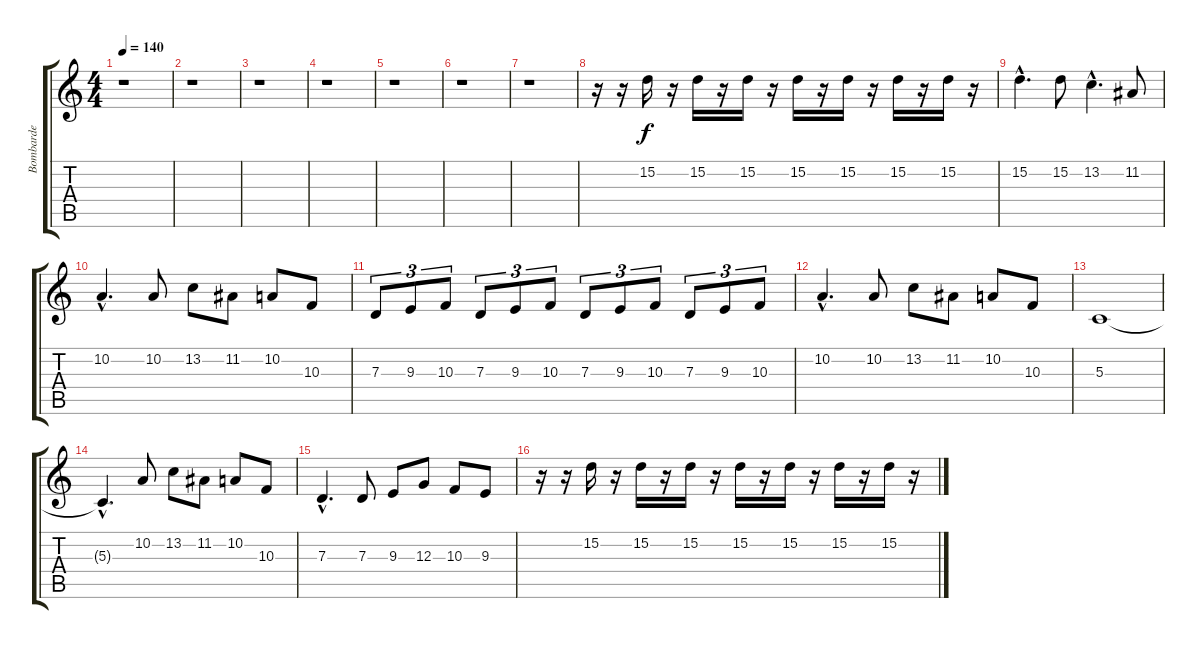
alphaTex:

\track ("Bombarde" "Bombarde") {instrument bassoon}
\staff {score tabs}
\tuning (E4 B3 G3 D3 A2 E2) {hide}
\ts (4 4)
\tempo 140
\clef g2
\ks c
r.1{dy f} |
r.1 |
r.1 |
r.1 |
r.1 |
r.1 |
r.1 |
r.16 r.16 15.2.16 r.16 15.2.16 r.16 15.2.16 r.16 15.2.16 r.16 15.2.16 r.16 15.2.16 r.16 15.2.16 r.16 |
15.2{hac}.4{d} 15.2.8 13.2{hac}.4{d} 11.2.8 |
10.2{hac}.4{d} 10.2.8 13.2.8 11.2.8 10.2.8 10.3.8 |
7.3.8{tu (3 2)} 9.3.8{tu (3 2)} 10.3.8{tu (3 2)} 7.3.8{tu (3 2)} 9.3.8{tu (3 2)} 10.3.8{tu (3 2)} 7.3.8{tu (3 2)} 9.3.8{tu (3 2)} 10.3.8{tu (3 2)} 7.3.8{tu (3 2)} 9.3.8{tu (3 2)} 10.3.8{tu (3 2)} |
10.2{hac}.4{d} 10.2.8 13.2.8 11.2.8 10.2.8 10.3.8 |
5.3.1 |
5.3{hac t}.4{d} 10.2.8 13.2.8 11.2.8 10.2.8 10.3.8 |
7.3{hac}.4{d} 7.3.8 9.3.8 12.3.8 10.3.8 9.3.8 |
r.16 r.16 15.2.16 r.16 15.2.16 r.16 15.2.16 r.16 15.2.16 r.16 15.2.16 r.16 15.2.16 r.16 15.2.16 r.16
